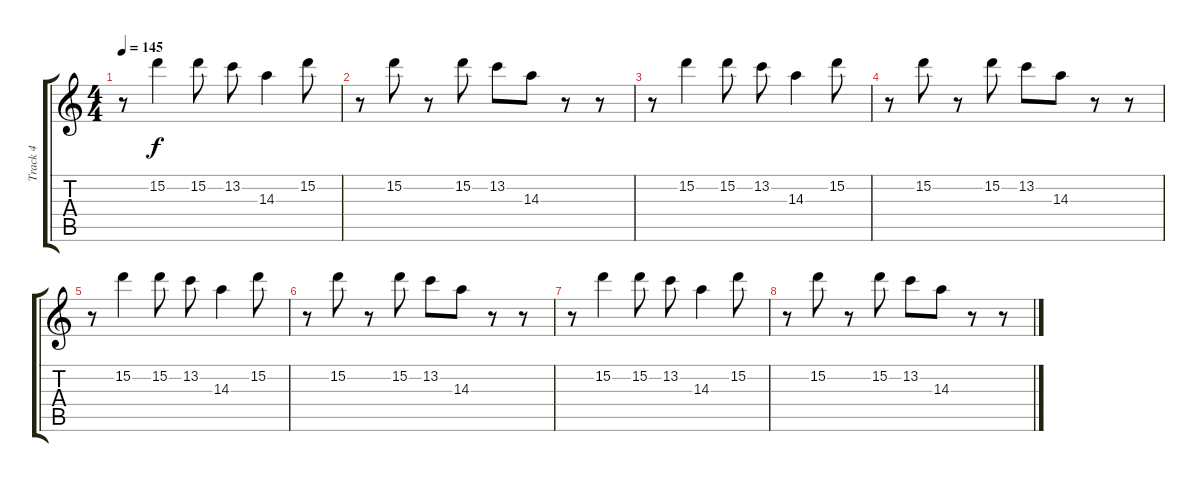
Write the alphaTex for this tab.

\track ("Track 4" "Track 4") {instrument electricguitarclean}
\staff {score tabs}
\tuning (E4 B3 G3 D3 A2 E2) {hide}
\ts (4 4)
\tempo 145
\clef g2
\ks c
r.8{dy f} 15.2.4 15.2.8 13.2.8 14.3.4 15.2.8 |
r.8 15.2.8 r.8 15.2.8 13.2.8 14.3.8 r.8 r.8 |
r.8 15.2.4 15.2.8 13.2.8 14.3.4 15.2.8 |
r.8 15.2.8 r.8 15.2.8 13.2.8 14.3.8 r.8 r.8 |
r.8 15.2.4 15.2.8 13.2.8 14.3.4 15.2.8 |
r.8 15.2.8 r.8 15.2.8 13.2.8 14.3.8 r.8 r.8 |
r.8 15.2.4 15.2.8 13.2.8 14.3.4 15.2.8 |
r.8 15.2.8 r.8 15.2.8 13.2.8 14.3.8 r.8 r.8
